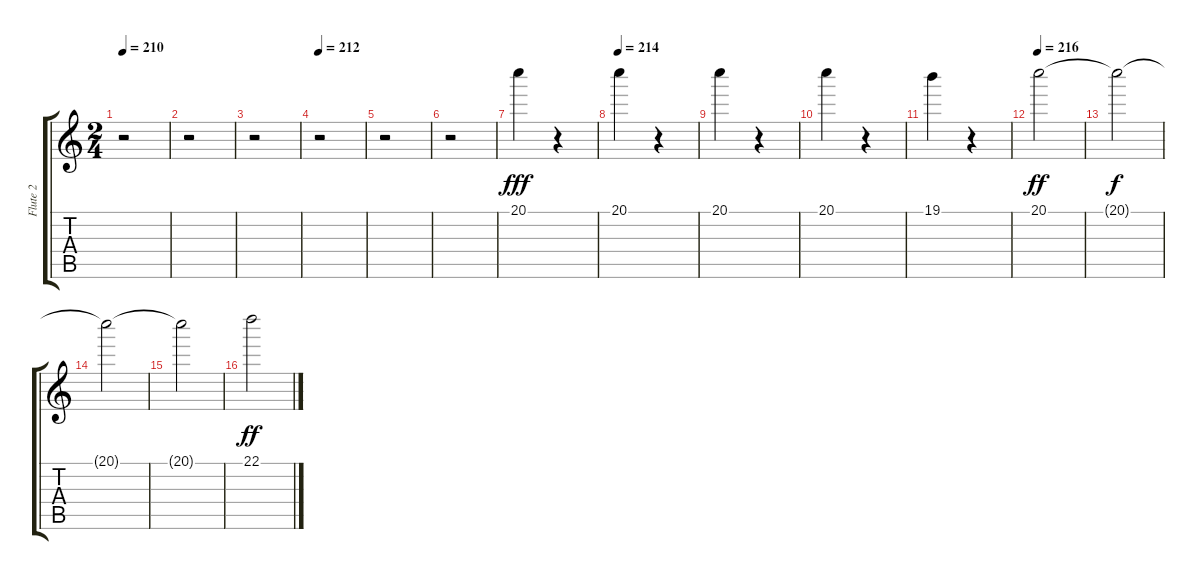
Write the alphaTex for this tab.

\track ("Flute 2" "Flute 2") {instrument acousticguitarnylon}
\staff {score tabs}
\tuning (E4 B3 G3 D3 A2 E2) {hide}
\ts (2 4)
\tempo 210
\clef g2
\ks c
r.2{dy f} |
r.2 |
r.2 |
\tempo 212
r.2 |
r.2 |
r.2 |
20.1.4{dy fff} r.4 |
\tempo 214
20.1.4 r.4 |
20.1.4 r.4 |
20.1.4 r.4 |
19.1.4 r.4 |
\tempo 216
20.1.2{dy ff} |
20.1{t}.2{dy f} |
20.1{t}.2 |
20.1{t}.2 |
22.1.2{dy ff}
